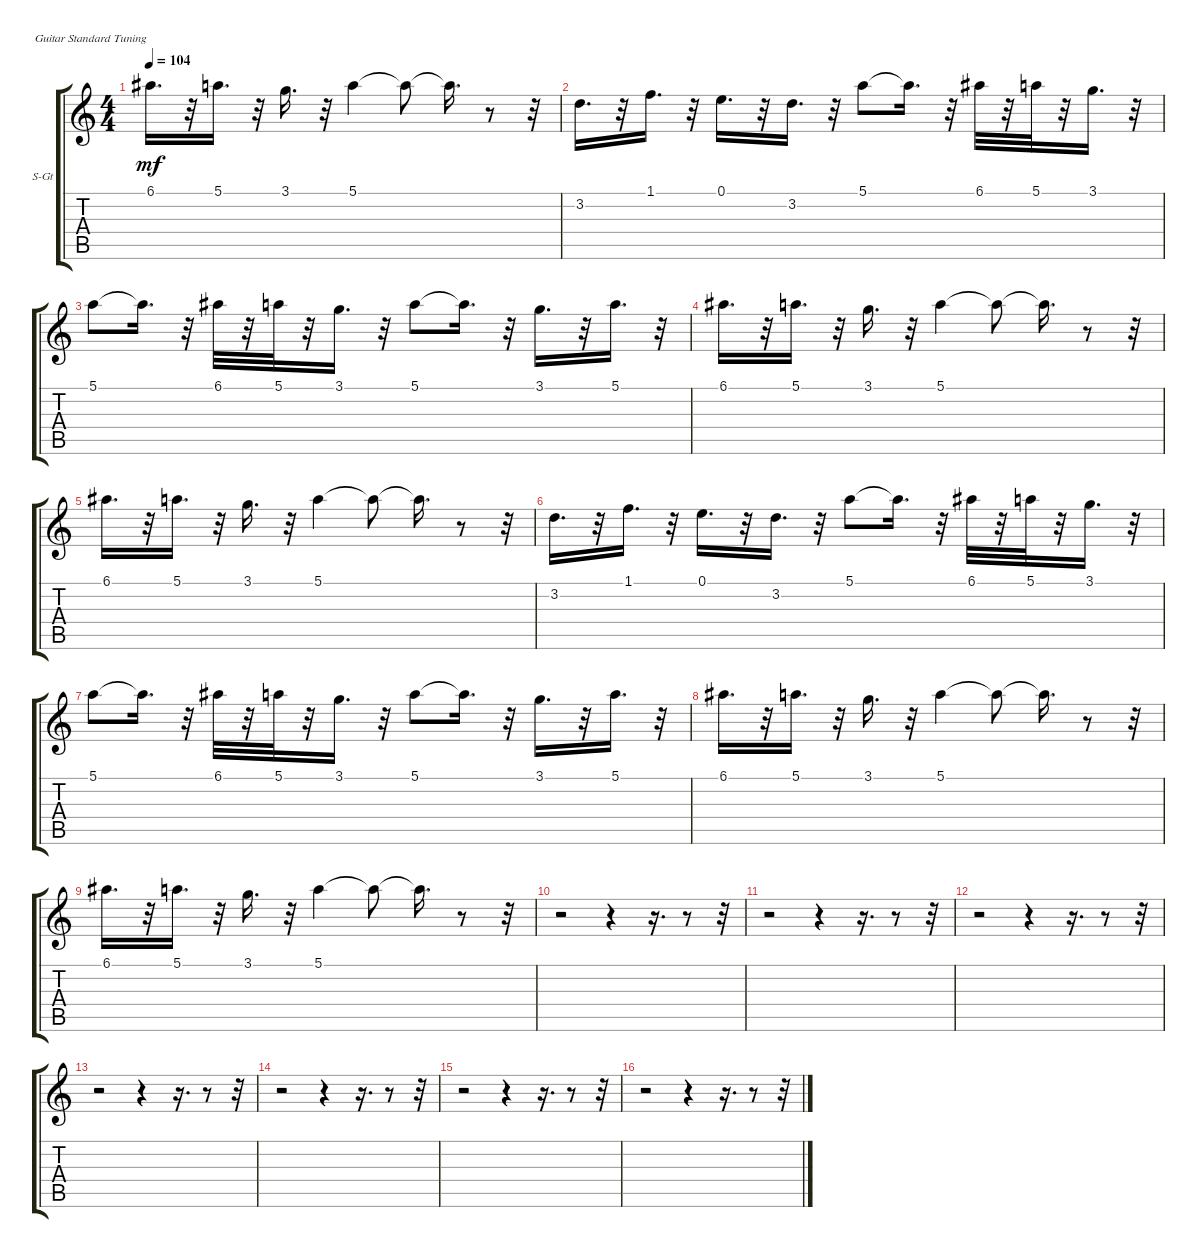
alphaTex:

\bracketExtendMode groupsimilarinstruments
\firstSystemTrackNameOrientation horizontal
\otherSystemsTrackNameOrientation horizontal
\track ("" "S-Gt") {instrument acousticguitarsteel}
\staff {score tabs}
\tuning (E4 B3 G3 D3 A2 E2)
\ts (4 4)
\tempo 104
\clef g2
\ks c
6.1.16{d dy mf} r.32 5.1.16{d} r.32 3.1.16{d} r.32 5.1.4 5.1{t}.8 5.1{t}.16{d} r.8 r.32 |
3.2.16{d} r.32 1.1.16{d} r.32 0.1.16{d} r.32 3.2.16{d} r.32 5.1.8 5.1{t}.16{d} r.32 6.1.32 r.32 5.1.32 r.32 3.1.16{d} r.32 |
5.1.8 5.1{t}.16{d} r.32 6.1.32 r.32 5.1.32 r.32 3.1.16{d} r.32 5.1.8 5.1{t}.16{d} r.32 3.1.16{d} r.32 5.1.16{d} r.32 |
6.1.16{d} r.32 5.1.16{d} r.32 3.1.16{d} r.32 5.1.4 5.1{t}.8 5.1{t}.16{d} r.8 r.32 |
6.1.16{d} r.32 5.1.16{d} r.32 3.1.16{d} r.32 5.1.4 5.1{t}.8 5.1{t}.16{d} r.8 r.32 |
3.2.16{d} r.32 1.1.16{d} r.32 0.1.16{d} r.32 3.2.16{d} r.32 5.1.8 5.1{t}.16{d} r.32 6.1.32 r.32 5.1.32 r.32 3.1.16{d} r.32 |
5.1.8 5.1{t}.16{d} r.32 6.1.32 r.32 5.1.32 r.32 3.1.16{d} r.32 5.1.8 5.1{t}.16{d} r.32 3.1.16{d} r.32 5.1.16{d} r.32 |
6.1.16{d} r.32 5.1.16{d} r.32 3.1.16{d} r.32 5.1.4 5.1{t}.8 5.1{t}.16{d} r.8 r.32 |
6.1.16{d} r.32 5.1.16{d} r.32 3.1.16{d} r.32 5.1.4 5.1{t}.8 5.1{t}.16{d} r.8 r.32 |
r.2 r.4 r.16{d} r.8 r.32 |
r.2 r.4 r.16{d} r.8 r.32 |
r.2 r.4 r.16{d} r.8 r.32 |
r.2 r.4 r.16{d} r.8 r.32 |
r.2 r.4 r.16{d} r.8 r.32 |
r.2 r.4 r.16{d} r.8 r.32 |
r.2 r.4 r.16{d} r.8 r.32
